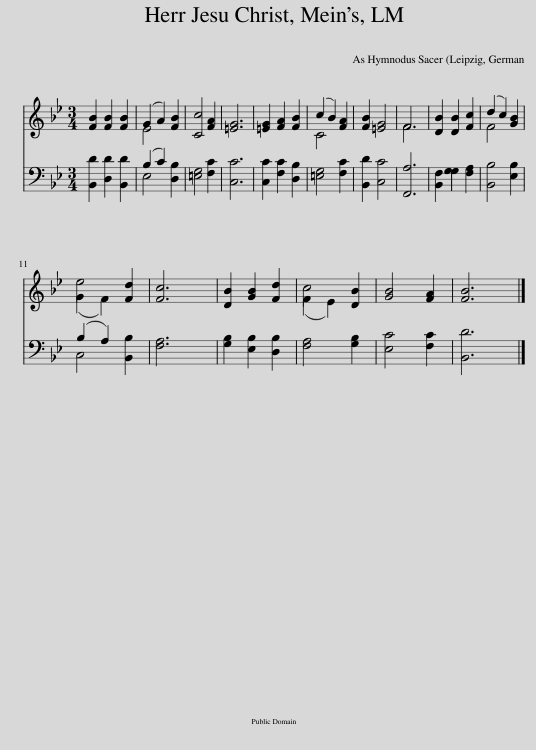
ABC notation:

X:1
%%score ( 1 2 ) ( 3 4 )
L:1/8
M:3/4
I:linebreak $
K:Bb
V:1 treble
V:2 treble
V:3 bass
V:4 bass
V:1
 [FB]2 [FB]2 [FB]2 | (G2 A2) [FB]2 | [Cc]4 [FA]2 | [=EG]6 | [=EG]2 [FA]2 [FB]2 | %5
 (c2 B2) [FA]2 | [FB]2 [=EG]4 | F6 | [DB]2 [DB]2 [Fc]2 | (d2 c2) [GB]2 |$ %10
 (G2 F2) [Fd]2 | [Fc]6 | [DB]2 [GB]2 [Fd]2 | (F2 E2) [DB]2 | [GB]4 [FA]2 | %15
 [FB]6 |] %16
V:2
 x6 | E4 x2 | x6 | x6 | x6 | %5
 C4 x2 | x6 | F6 | x6 | F4 x2 |$ %10
 e4 x2 | x6 | x6 | c4 x2 | x6 | %15
 x6 |] %16
V:3
 [B,,D]2 [D,D]2 [B,,D]2 | (B,2 C2) [D,B,]2 | [=E,G,]4 [F,C]2 | [C,C]6 | [C,C]2 [F,C]2 [D,B,]2 | %5
 [=E,G,]4 [F,C]2 | [B,,D]2 [C,C]4 | [F,,A,]6 | [B,,F,]2 G,2 [F,A,]2 | [B,,B,]4 [E,B,]2 |$ %10
 (B,2 A,2) [B,,B,]2 | [F,A,]6 | [G,B,]2 [E,B,]2 [D,B,]2 | [F,A,]4 [G,B,]2 | [E,C]4 [F,C]2 | %15
 [B,,D]6 |] %16
V:4
 x6 | E,4 x2 | x6 | x6 | x6 | %5
 x6 | x6 | x6 | x2 G,2 x2 | x6 |$ %10
 C,4 x2 | x6 | x6 | x6 | x6 | %15
 x6 |] %16
